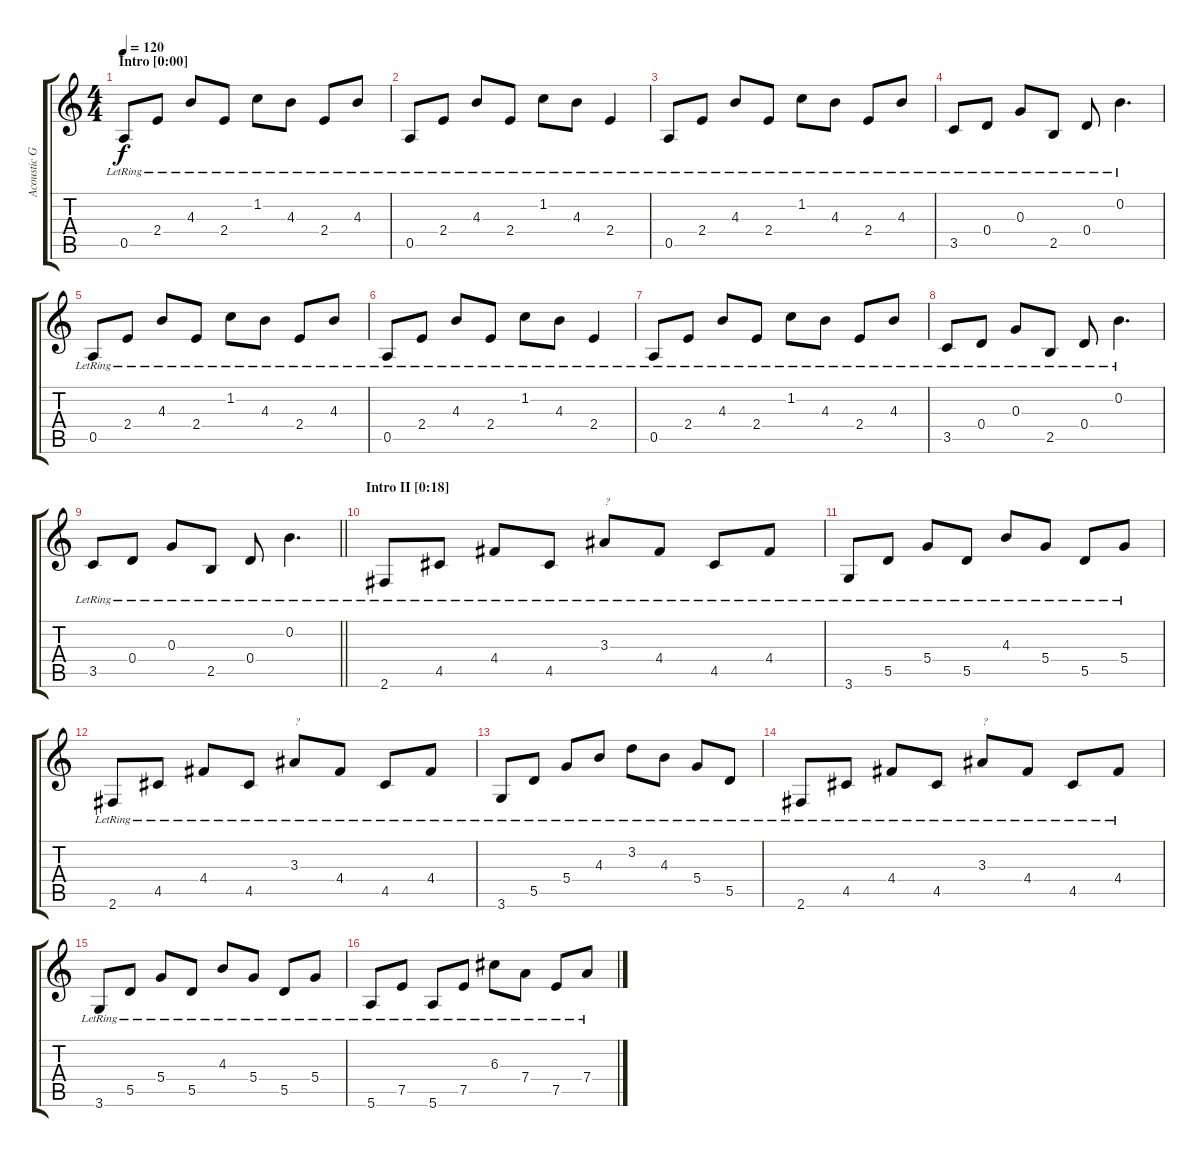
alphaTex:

\track ("Acoustic Guitar" "Acoustic G") {instrument acousticguitarsteel}
\staff {score tabs}
\tuning (E4 B3 G3 D3 A2 E2) {hide}
\ts (4 4)
\section ("" "Intro [0:00]")
\tempo 120
\clef g2
\ks c
0.5{lr}.8{dy f instrument acousticguitarsteel} 2.4{lr}.8 4.3{lr}.8 2.4{lr}.8 1.2{lr}.8 4.3{lr}.8 2.4{lr}.8 4.3{lr}.8 |
0.5{lr}.8 2.4{lr}.8 4.3{lr}.8 2.4{lr}.8 1.2{lr}.8 4.3{lr}.8 2.4{lr}.4 |
0.5{lr}.8 2.4{lr}.8 4.3{lr}.8 2.4{lr}.8 1.2{lr}.8 4.3{lr}.8 2.4{lr}.8 4.3{lr}.8 |
3.5{lr}.8 0.4{lr}.8 0.3{lr}.8 2.5{lr}.8 0.4{lr}.8 0.2{lr}.4{d} |
0.5{lr}.8 2.4{lr}.8 4.3{lr}.8 2.4{lr}.8 1.2{lr}.8 4.3{lr}.8 2.4{lr}.8 4.3{lr}.8 |
0.5{lr}.8 2.4{lr}.8 4.3{lr}.8 2.4{lr}.8 1.2{lr}.8 4.3{lr}.8 2.4{lr}.4 |
0.5{lr}.8 2.4{lr}.8 4.3{lr}.8 2.4{lr}.8 1.2{lr}.8 4.3{lr}.8 2.4{lr}.8 4.3{lr}.8 |
3.5{lr}.8 0.4{lr}.8 0.3{lr}.8 2.5{lr}.8 0.4{lr}.8 0.2{lr}.4{d} |
\barLineRight lightlight
3.5{lr}.8 0.4{lr}.8 0.3{lr}.8 2.5{lr}.8 0.4{lr}.8 0.2{lr}.4{d} |
\section ("" "Intro II [0:18]")
2.6{lr}.8 4.5{lr}.8 4.4{lr}.8 4.5{lr}.8 3.3{lr}.8{txt "?"} 4.4{lr}.8 4.5{lr}.8 4.4{lr}.8 |
3.6{lr}.8 5.5{lr}.8 5.4{lr}.8 5.5{lr}.8 4.3{lr}.8 5.4{lr}.8 5.5{lr}.8 5.4{lr}.8 |
2.6{lr}.8 4.5{lr}.8 4.4{lr}.8 4.5{lr}.8 3.3{lr}.8{txt "?"} 4.4{lr}.8 4.5{lr}.8 4.4{lr}.8 |
3.6{lr}.8 5.5{lr}.8 5.4{lr}.8 4.3{lr}.8 3.2{lr}.8 4.3{lr}.8 5.4{lr}.8 5.5{lr}.8 |
2.6{lr}.8 4.5{lr}.8 4.4{lr}.8 4.5{lr}.8 3.3{lr}.8{txt "?"} 4.4{lr}.8 4.5{lr}.8 4.4{lr}.8 |
3.6{lr}.8 5.5{lr}.8 5.4{lr}.8 5.5{lr}.8 4.3{lr}.8 5.4{lr}.8 5.5{lr}.8 5.4{lr}.8 |
5.6{lr}.8 7.5{lr}.8 5.6{lr}.8 7.5{lr}.8 6.3{lr}.8 7.4{lr}.8 7.5{lr}.8 7.4{lr}.8
